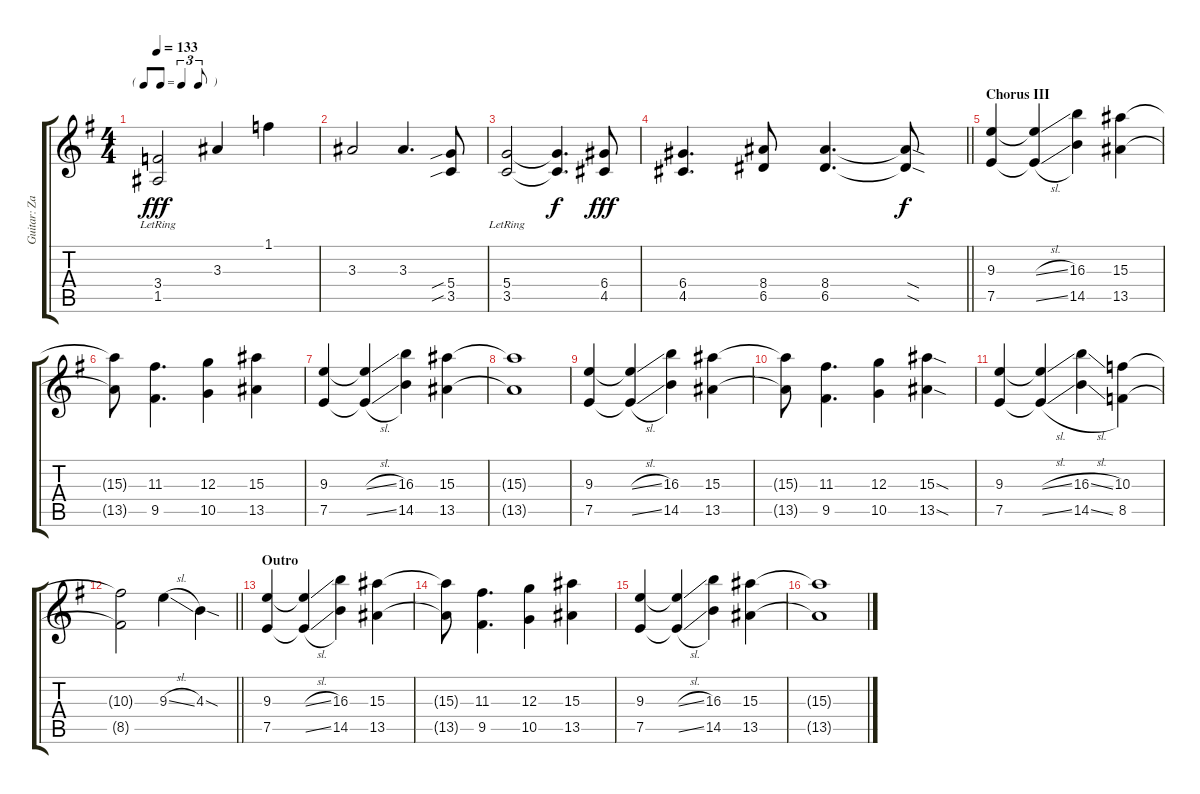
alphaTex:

\track ("Guitar: Zakk" "Guitar: Za") {instrument distortionguitar}
\staff {score tabs}
\tuning (E4 B3 G3 D3 A2 E2) {hide}
\ts (4 4)
\tf triplet8th
\tempo 133
\clef g2
\ks g
(3.4{lr} 1.5).2{dy fff} 3.3.4 1.1.4 |
3.3.2 3.3.4{d} (5.4{sib} 3.5{sib}).8 |
(5.4{lr} 3.5).2 (5.4{t} 3.5{t}).4{d dy f} (6.4 4.5).8{dy fff} |
\barLineRight lightlight
(6.4 4.5).4{d} (8.4 6.5).8 (8.4 6.5).4{d} (8.4{sod t} 6.5{sod t}).8{dy f} |
\section ("" "Chorus III")
(9.3 7.5).4 (9.3{sl t} 7.5{sl t}).4 (16.3 14.5).4 (15.3 13.5).4 |
(15.3{t} 13.5{t}).8 (11.3 9.5).4{d} (12.3 10.5).4 (15.3 13.5).4 |
(9.3 7.5).4 (9.3{sl t} 7.5{sl t}).4 (16.3 14.5).4 (15.3 13.5).4 |
(15.3{t} 13.5{t}).1 |
(9.3 7.5).4 (9.3{sl t} 7.5{sl t}).4 (16.3 14.5).4 (15.3 13.5).4 |
(15.3{t} 13.5{t}).8 (11.3 9.5).4{d} (12.3 10.5).4 (15.3{sod} 13.5{sod}).4 |
(9.3 7.5).4 (9.3{sl t} 7.5{sl t}).4 (16.3{sl} 14.5{sl}).4 (10.3 8.5).4 |
\barLineRight lightlight
(10.3{t} 8.5{t}).2 9.3{sl}.4 4.3{sod}.4 |
\section ("" "Outro")
(9.3 7.5).4 (9.3{sl t} 7.5{sl t}).4 (16.3 14.5).4 (15.3 13.5).4 |
(15.3{t} 13.5{t}).8 (11.3 9.5).4{d} (12.3 10.5).4 (15.3 13.5).4 |
(9.3 7.5).4 (9.3{sl t} 7.5{sl t}).4 (16.3 14.5).4 (15.3 13.5).4 |
(15.3{t} 13.5{t}).1
